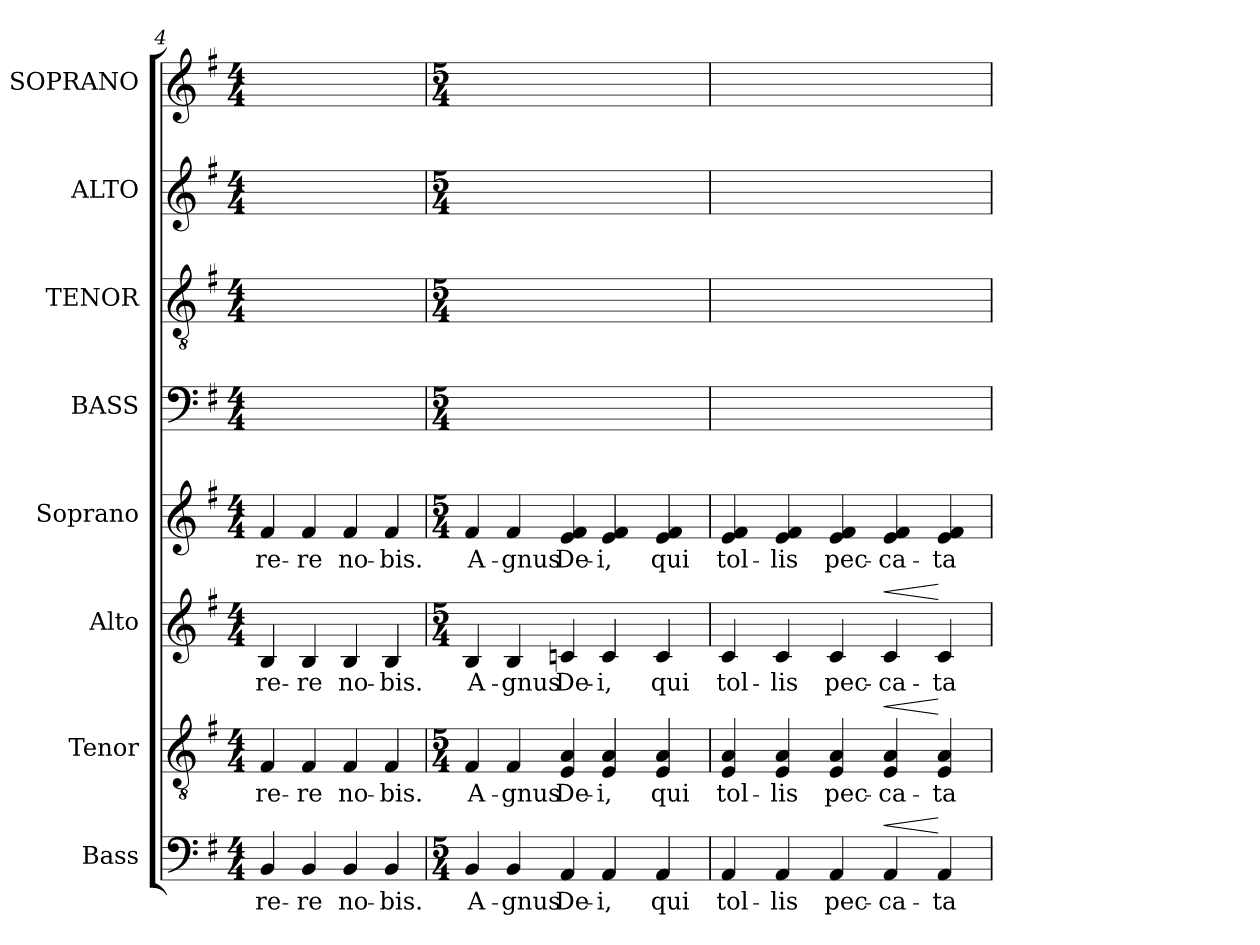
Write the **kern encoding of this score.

**kern	**text	**dynam	**kern	**text	**dynam	**kern	**text	**dynam	**kern	**text	**kern	**kern	**kern	**kern
*part8	*part8	*part8	*part7	*part7	*part7	*part6	*part6	*part6	*part5	*part5	*part4	*part3	*part2	*part1
*staff8	*staff8	*staff8	*staff7	*staff7	*staff7	*staff6	*staff6	*staff6	*staff5	*staff5	*staff4	*staff3	*staff2	*staff1
*I"Bass	*	*	*I"Tenor	*	*	*I"Alto	*	*	*I"Soprano	*	*I"BASS	*I"TENOR	*I"ALTO	*I"SOPRANO
*I'B.	*	*	*I'T.	*	*	*I'A.	*	*	*I'S.	*	*I'B.	*I'T.	*I'A.	*I'S.
*clefF4	*	*	*clefGv2	*	*	*clefG2	*	*	*clefG2	*	*clefF4	*clefGv2	*clefG2	*clefG2
*k[f#]	*	*	*k[f#]	*	*	*k[f#]	*	*	*k[f#]	*	*k[f#]	*k[f#]	*k[f#]	*k[f#]
*G:	*	*	*G:	*	*	*G:	*	*	*G:	*	*G:	*G:	*G:	*G:
*M4/4	*	*	*M4/4	*	*	*M4/4	*	*	*M4/4	*	*M4/4	*M4/4	*M4/4	*M4/4
=4	=4	=4	=4	=4	=4	=4	=4	=4	=4	=4	=4	=4	=4	=4
4BB	-re-	.	4F#	-re-	.	4B	-re-	.	4f#	-re-	2ryy	2ryy	2ryy	2ryy
4BB	-re	.	4F#	-re	.	4B	-re	.	4f#	-re	.	.	.	.
4BB	no-	.	4F#	no-	.	4B	no-	.	4f#	no-	2ryy	2ryy	2ryy	2ryy
4BB	-bis.	.	4F#	-bis.	.	4B	-bis.	.	4f#	-bis.	.	.	.	.
=5	=5	=5	=5	=5	=5	=5	=5	=5	=5	=5	=5	=5	=5	=5
*M5/4	*	*	*M5/4	*	*	*M5/4	*	*	*M5/4	*	*M5/4	*M5/4	*M5/4	*M5/4
4BB	A-	.	4F#	A-	.	4B	A-	.	4f#	A-	4ryy	4ryy	4ryy	4ryy
4BB	-gnus	.	4F#	-gnus	.	4B	-gnus	.	4f#	-gnus	8ryy	8ryy	8ryy	8ryy
.	.	.	.	.	.	.	.	.	.	.	8ryy	8ryy	8ryy	8ryy
4AA	De-	.	4E 4A	De-	.	4cn	De-	.	4e 4f#	De-	4ryy	4ryy	4ryy	4ryy
4AA	-i,	.	4E 4A	-i,	.	4c	-i,	.	4e 4f#	-i,	8ryy	8ryy	8ryy	8ryy
.	.	.	.	.	.	.	.	.	.	.	4ryy	4ryy	4ryy	4ryy
4AA	qui	.	4E 4A	qui	.	4c	qui	.	4e 4f#	qui	.	.	.	.
.	.	.	.	.	.	.	.	.	.	.	8ryy	8ryy	8ryy	8ryy
=6	=6	=6	=6	=6	=6	=6	=6	=6	=6	=6	=6	=6	=6	=6
4AA	tol-	.	4E 4A	tol-	.	4c	tol-	.	4e 4f#	tol-	8ryy	8ryy	8ryy	8ryy
.	.	.	.	.	.	.	.	.	.	.	8ryy	8ryy	8ryy	8ryy
4AA	-lis	.	4E 4A	-lis	.	4c	-lis	.	4e 4f#	-lis	8ryy	8ryy	8ryy	8ryy
.	.	.	.	.	.	.	.	.	.	.	4ryy	4ryy	4ryy	4ryy
4AA	pec-	.	4E 4A	pec-	.	4c	pec-	.	4e 4f#	pec-	.	.	.	.
.	.	.	.	.	.	.	.	.	.	.	8ryy	8ryy	8ryy	8ryy
!	!	!LO:HP:a	!	!	!LO:HP:a	!	!	!LO:HP:a	!	!	!	!	!	!
4AA	-ca-	<	4E 4A	-ca-	<	4c	-ca-	<	4e 4f#	-ca-	8ryy	8ryy	8ryy	8ryy
.	.	.	.	.	.	.	.	.	.	.	8ryy	8ryy	8ryy	8ryy
4AA	-ta	[	4E 4A	-ta	[	4c	-ta	[	4e 4f#	-ta	8ryy	8ryy	8ryy	8ryy
.	.	.	.	.	.	.	.	.	.	.	8ryy	8ryy	8ryy	8ryy
=	=	=	=	=	=	=	=	=	=	=	=	=	=	=
*-	*-	*-	*-	*-	*-	*-	*-	*-	*-	*-	*-	*-	*-	*-
